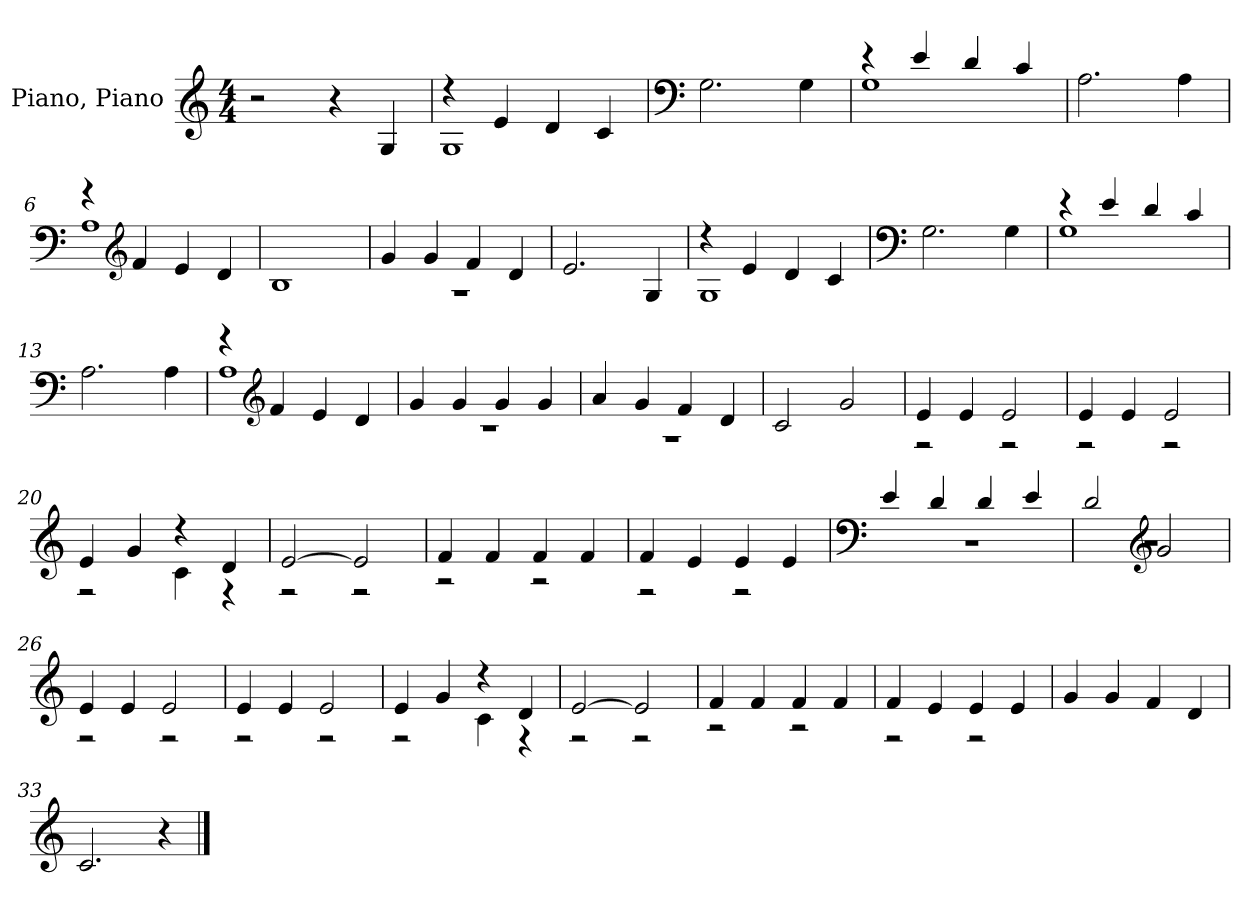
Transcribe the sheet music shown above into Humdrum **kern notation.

**kern
*part1
*staff1
*I"Piano, Piano
*I'Pno.
*clefG2
*k[]
*M4/4
=1
2r
4r
*MM170
4G/
=2
*^
4r	1G
4e/	.
4d/	.
4c/	.
*v	*v
=3
*clefF4
2.G\
4G\
=4
*^
4r	1G
4e/	.
4d/	.
4c/	.
*v	*v
=5
2.A\
4A\
=6
*^
4r	1A
*clefG2	*
4f/	.
4e/	.
4d/	.
*v	*v
=7
1B
=8
*^
4g/	1r
4g/	.
4f/	.
4d/	.
*v	*v
=9
2.e/
4G/
!!LO:LB:g=z
=10
*^
4r	1G
4e/	.
4d/	.
4c/	.
*v	*v
=11
*clefF4
2.G\
4G\
=12
*^
4r	1G
4e/	.
4d/	.
4c/	.
*v	*v
=13
2.A\
4A\
=14
*^
4r	1A
*clefG2	*
4f/	.
4e/	.
4d/	.
=15	=15
4g/	1r
4g/	.
4g/	.
4g/	.
=16	=16
4a/	1r
4g/	.
4f/	.
4d/	.
*v	*v
=17
2c/
2g/
=18
*^
4e/	2r
4e/	.
2e/	2r
!!LO:LB:g=z	!!
=19	=19
4e/	2r
4e/	.
2e/	2r
=20	=20
4e/	2r
4g/	.
4r	4c\
4d/	4r
=21	=21
[2e/	2r
2e/]	2r
=22	=22
4f/	2r
4f/	.
4f/	2r
4f/	.
=23	=23
4f/	2r
4e/	.
4e/	2r
4e/	.
=24	=24
*clefF4	*
4e/	1r
4d/	.
4d/	.
4e/	.
=25	=25
2d/	1r
*clefG2	*
2g/	.
=26	=26
4e/	2r
4e/	.
2e/	2r
=27	=27
4e/	2r
4e/	.
2e/	2r
!!LO:LB:g=z	!!
=28	=28
4e/	2r
4g/	.
4r	4c\
4d/	4r
=29	=29
[2e/	2r
2e/]	2r
=30	=30
4f/	2r
4f/	.
4f/	2r
4f/	.
=31	=31
4f/	2r
4e/	.
4e/	2r
4e/	.
*v	*v
=32
4g/
4g/
4f/
4d/
=33
2.c/
4r
==
*-
